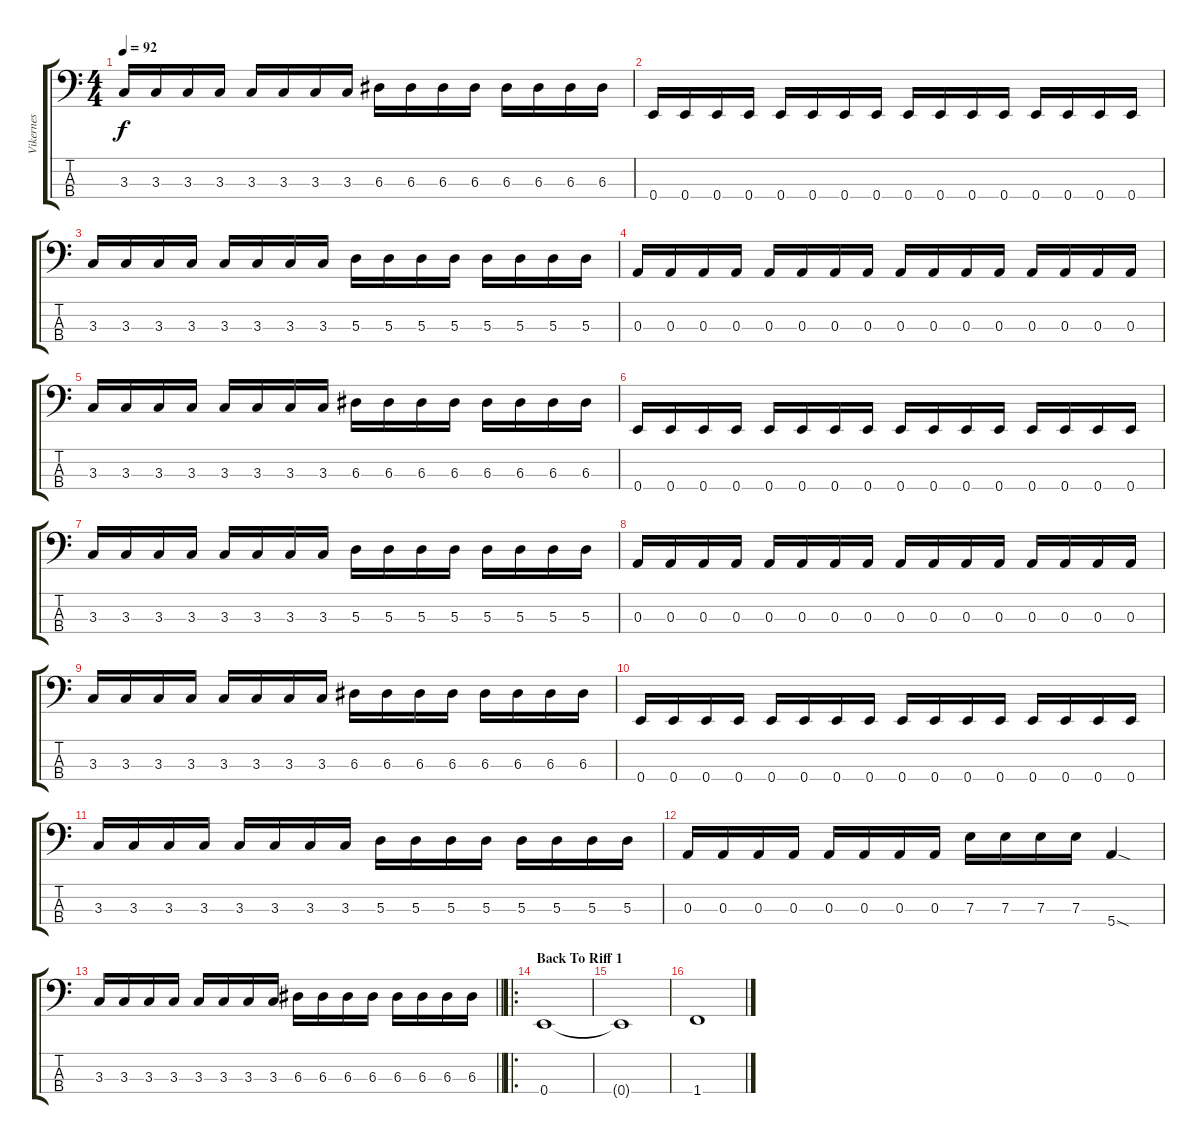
\track ("Vikernes" "Vikernes") {instrument electricbasspick}
\staff {score tabs}
\tuning (G2 D2 A1 E1) {hide}
\ts (4 4)
\tempo 92
\clef f4
\ks c
3.3.16{dy f} 3.3.16 3.3.16 3.3.16 3.3.16 3.3.16 3.3.16 3.3.16 6.3.16 6.3.16 6.3.16 6.3.16 6.3.16 6.3.16 6.3.16 6.3.16 |
0.4.16 0.4.16 0.4.16 0.4.16 0.4.16 0.4.16 0.4.16 0.4.16 0.4.16 0.4.16 0.4.16 0.4.16 0.4.16 0.4.16 0.4.16 0.4.16 |
3.3.16 3.3.16 3.3.16 3.3.16 3.3.16 3.3.16 3.3.16 3.3.16 5.3.16 5.3.16 5.3.16 5.3.16 5.3.16 5.3.16 5.3.16 5.3.16 |
0.3.16 0.3.16 0.3.16 0.3.16 0.3.16 0.3.16 0.3.16 0.3.16 0.3.16 0.3.16 0.3.16 0.3.16 0.3.16 0.3.16 0.3.16 0.3.16 |
3.3.16 3.3.16 3.3.16 3.3.16 3.3.16 3.3.16 3.3.16 3.3.16 6.3.16 6.3.16 6.3.16 6.3.16 6.3.16 6.3.16 6.3.16 6.3.16 |
0.4.16 0.4.16 0.4.16 0.4.16 0.4.16 0.4.16 0.4.16 0.4.16 0.4.16 0.4.16 0.4.16 0.4.16 0.4.16 0.4.16 0.4.16 0.4.16 |
3.3.16 3.3.16 3.3.16 3.3.16 3.3.16 3.3.16 3.3.16 3.3.16 5.3.16 5.3.16 5.3.16 5.3.16 5.3.16 5.3.16 5.3.16 5.3.16 |
0.3.16 0.3.16 0.3.16 0.3.16 0.3.16 0.3.16 0.3.16 0.3.16 0.3.16 0.3.16 0.3.16 0.3.16 0.3.16 0.3.16 0.3.16 0.3.16 |
3.3.16 3.3.16 3.3.16 3.3.16 3.3.16 3.3.16 3.3.16 3.3.16 6.3.16 6.3.16 6.3.16 6.3.16 6.3.16 6.3.16 6.3.16 6.3.16 |
0.4.16 0.4.16 0.4.16 0.4.16 0.4.16 0.4.16 0.4.16 0.4.16 0.4.16 0.4.16 0.4.16 0.4.16 0.4.16 0.4.16 0.4.16 0.4.16 |
3.3.16 3.3.16 3.3.16 3.3.16 3.3.16 3.3.16 3.3.16 3.3.16 5.3.16 5.3.16 5.3.16 5.3.16 5.3.16 5.3.16 5.3.16 5.3.16 |
0.3.16 0.3.16 0.3.16 0.3.16 0.3.16 0.3.16 0.3.16 0.3.16 7.3.16 7.3.16 7.3.16 7.3.16 5.4{sod}.4 |
\barLineRight lightlight
3.3.16 3.3.16 3.3.16 3.3.16 3.3.16 3.3.16 3.3.16 3.3.16 6.3.16 6.3.16 6.3.16 6.3.16 6.3.16 6.3.16 6.3.16 6.3.16 |
\ro
\section ("" "Back To Riff 1")
0.4.1 |
0.4{t}.1 |
1.4.1
